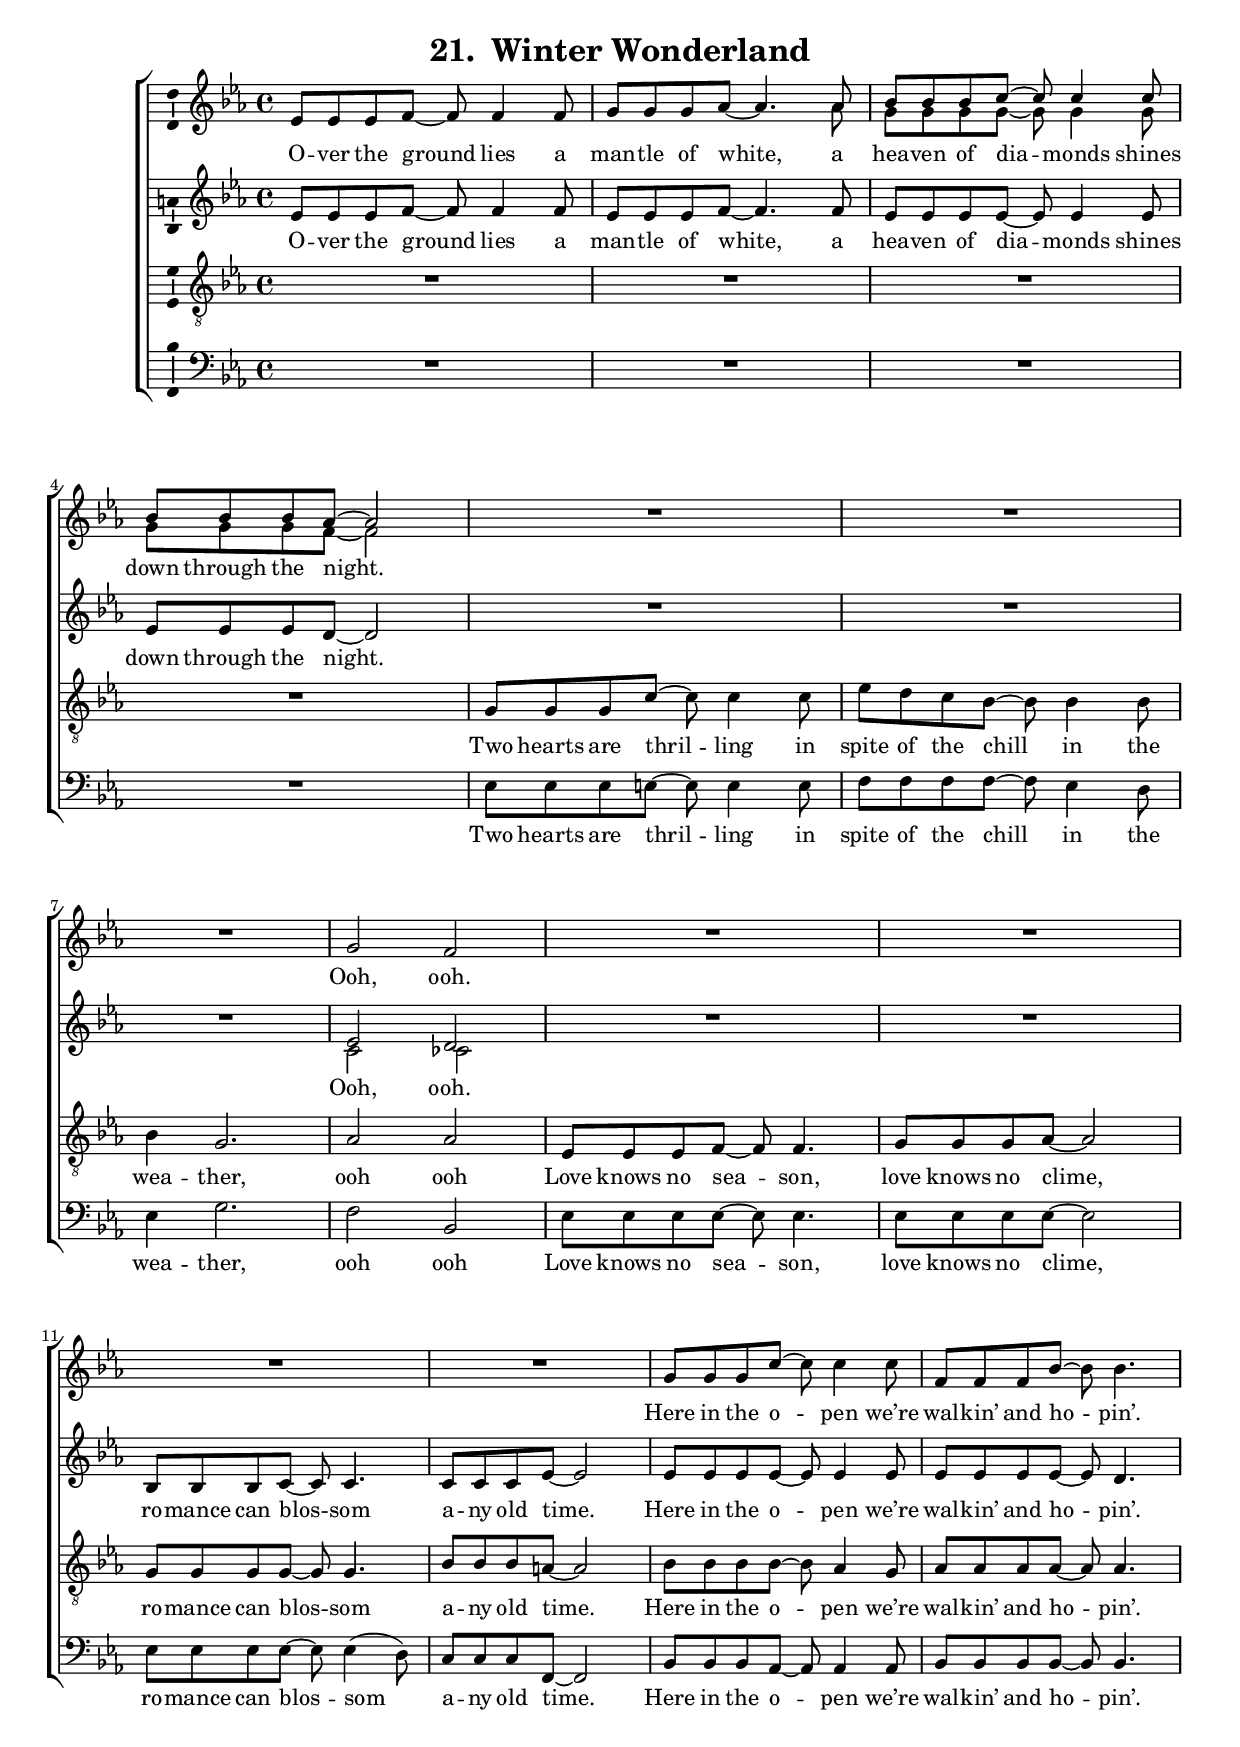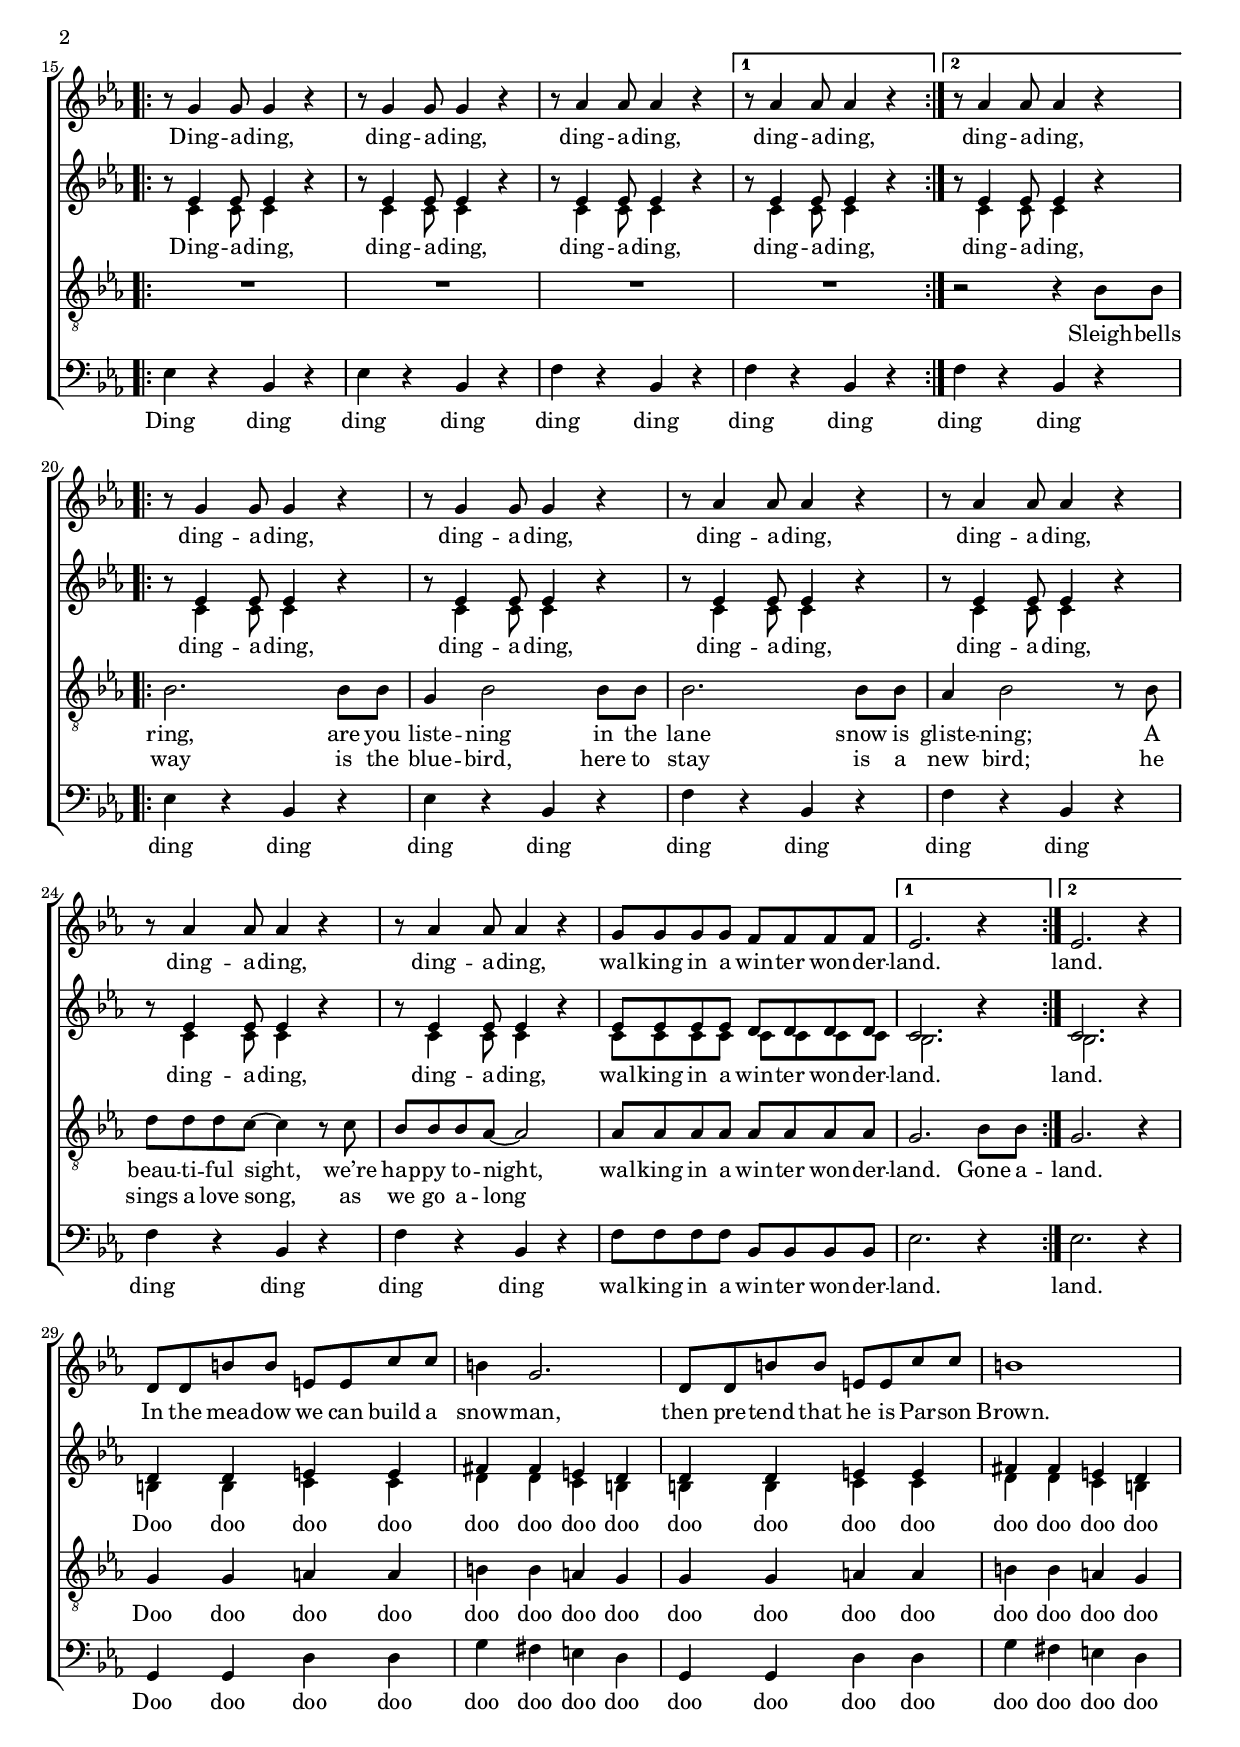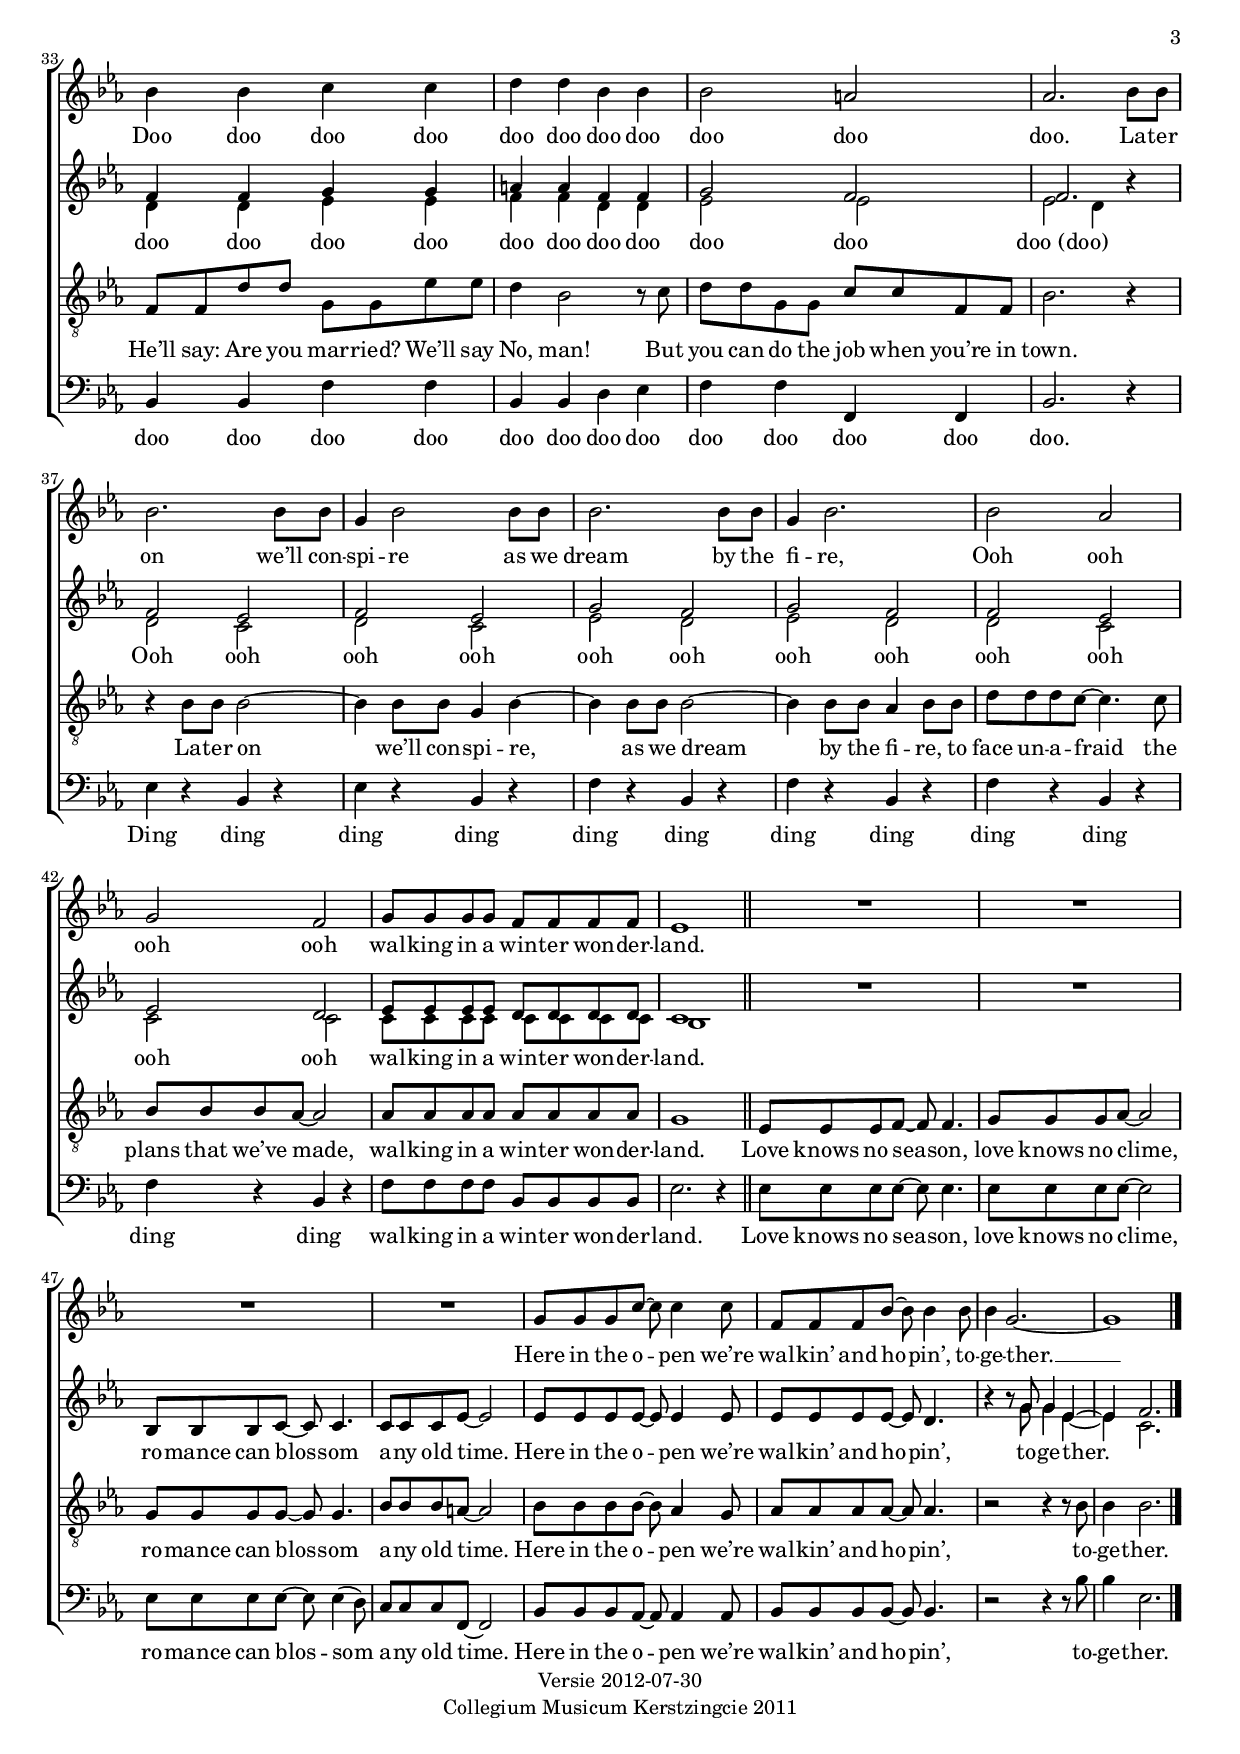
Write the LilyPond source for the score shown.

% vim: set fileformat=dos:
\version "2.12.3"

% FIXME one with global-staff-size 17; one with v. tight spacing
% FIXME page numbers centered.

% vim: set fileformat=dos:

\version "2.12.3"

%mbreak = \break
mbreak = {}

soprano = \relative c' {
  \time 4/4
  \key es \major

  %O -- ver the ground lies a
  %man -- tle of white, a
  %hea -- ven of dia -- monds shines
  %down through the night.

  es8 es es f ~ f f4 f8 |
  g8 g g as ~ as4.
  <<
    { \voiceOne
      as8 |
      bes8 bes bes c8 ~ c c4 c8 |
      \mbreak
      bes8 bes bes as8 ~ as2 |
    }
    \new Voice
    { \voiceTwo
      as8 |
      g8 g g g8 ~ g g4 g8 |
      g8 g g f8 ~ f2 |
    }
  >> \oneVoice

  R1 R1 R1

  %Ooh, ooh.
  g2 f2

  \mbreak
  R1 R1 R1 R1

  %Here in the o -- pen we’re                 %                  [1]    [2]       
  %wal -- kin’ and ho -- pin’.                % sop: dd1 dd2 dd3 dd4 :| dd4 |: dd1
  %Ding -- a -- ding, (4x)                    % ten: r   r   r   r      rin    the
  \mbreak
  g='8 g8 g8 c8 ~ c8 c4 c8 |
  f,8 f8 f8 bes8 ~ bes8 bes4. |
  \break
  \set Score.repeatCommands = #'(                     start-repeat)
    r8 g4 g8 g4 r4 |
    r8 g4 g8 g4 r4 |
    r8 as4 as8 as4 r4 |
  \set Score.repeatCommands = #'((volta "1"))
    r8 as4 as8 as4 r4 |
  \set Score.repeatCommands = #'((volta #f) (volta "2") end-repeat)
    r8 as4 as8 as4 r4 |
  \set Score.repeatCommands = #'(           (volta #f)  start-repeat)
  \mbreak

  % ding -- a -- ding ...
  % wal -- king in a win -- ter won -- der --
     r8 g4 g8 g4 r4 |
     r8 g4 g8 g4 r4 |
     r8 as4 as8 as4 r4 |
     r8 as4 as8 as4 r4 |
     r8 as4 as8 as4 r4 |
     r8 as4 as8 as4 r4 |
     g8 g g g f8 f f f |
  \set Score.repeatCommands = #'((volta "1"))
    { es2. r4 }
  \set Score.repeatCommands = #'((volta #f) (volta "2") end-repeat)
    { es2. r4 }
  \set Score.repeatCommands = #'(           (volta #f))

  % land.
  % In the mea -- dow we can build a
  % snow -- man,
  % then pre -- tend that he is Par -- son

  d8 d8 b'8 b8 e,8 e8 c'8 c8 |
  b4 g2. |
  d8 d8 b'8 b8 e,8 e8 c'8 c8 |

  %Brown.
  %doo doo doo doo ...
  \mbreak
  b='1 |
  bes4 bes4 c4 c4 |
  d4 d4 bes4 bes4 |
  bes2 a2 |

  %doo. La -- ter
  %on we’ll con --
  %spi -- re as we
  %dream by the
  %fi -- re,
  \mbreak
  as2. bes8 bes8 |
  bes 2. bes8 bes8 |
  g4 bes2 bes8 bes8 |
  bes 2. bes8 bes8 |
  g4 bes2. |

  %Ooh ooh
  %ooh ooh
  %wal -- king in a win -- ter won -- der --
  %land.
  \mbreak
  bes2 as2 |
  g2 f2 |
  g8 g8 g8 g8 f8 f8 f8 f8 |
  es1 |
  \bar "||"

  \mbreak
  R1 R1 R1 R1

  %Here in the o -- pen we’re
  %wal -- kin’ and hopin’. To --
  %ge -- ther __
  \mbreak
  g8 g8 g8 c8 ~ c8 c4 c8 |
  f,8 f8 f8 bes8 ~ bes8 bes4 bes8 |
  bes4 g2. ~ |
  g1 \bar "|."

}


altoDingUpper = {
  \oneVoice r8
  \voiceOne es4 es8 es4
  \oneVoice r4
}
  
altoDingLower = {
  \oneVoice s8
  \voiceTwo c4 c8 c4
  \oneVoice s4
}

altoOneUni = \relative c' {
  \time 4/4
  \key es \major

  %O -- ver the ground lies a
  %man -- tle of white, a
  %hea -- ven of dia -- monds shines
  \oneVoice
  es8 es8 es8 f8 ~ f8 f4 f8 |
  es8 es8 es8 f8 ~ f4. f8 |
  es8 es8 es8 es8 ~ es8 es4 es8 |

  %down through the night.
  %Ooh, ooh.
  es8 es8 es8 d8 ~ d2 |
  R1 R1 R1 |
}

altoOneSkip = \relative c' {
  \repeat unfold 7 { s1 }
}

altoTwoUpper = \relative c' {
  \voiceOne 
  es2 d2
}
altoTwoLower = \relative c' {
  \voiceTwo
  c2 ces2
}
altoThreeUni = \relative c' {
  \oneVoice
  R1 R1 

  %ro -- mance can blos -- som
  %a -- ny old time.
  bes8 bes8 bes8 c8 ~ c8 c4. |
  c8 c8 c8 es8 ~ es2 |

  %Here in the o -- pen we’re
  %wal -- kin’ and ho -- pin’.
  es8 es8 es8 es8 ~ es8 es4 es8 |
  es8 es8 es8 es8 ~ es8 d4. |
}

altoThreeSkip = { \repeat unfold 6 { s1 } }

altoFourUpper = \relative c' {
  \set Score.repeatCommands = #'(                     start-repeat)
    \repeat unfold 3 { \altoDingUpper }
  \set Score.repeatCommands = #'((volta "1"))
    \altoDingUpper
  \set Score.repeatCommands = #'((volta #f) (volta "2") end-repeat)
    \altoDingUpper
  \set Score.repeatCommands = #'(           (volta #f)  start-repeat)
    \repeat unfold 6 { \altoDingUpper }
  \voiceOne
    % Wal -- king in a win -- ter won -- der -- land
    es8 es8 es8 es8 d8 d8 d8 d8 | 
  \set Score.repeatCommands = #'((volta "1"))
    c2. 
  \oneVoice
    r4
  \set Score.repeatCommands = #'((volta #f) (volta "2") end-repeat)
  \voiceOne
    c2. 
  \oneVoice
    r4
  \set Score.repeatCommands = #'(           (volta #f))
  \voiceOne
    d4 d4 e4 e4 |
    fis4 fis4 e4 d4 |
    d4 d4 e4 e4
    fis4 fis4 e4 d4 |
    f4 f4 g4 g4 |
    a4 a4 f4 f4 |
    g2 f2 |
    f2.
  \oneVoice
    r4
  \voiceOne
    f2 es2 |
    f2 es2 |
    g2 f2 |
    g2 f2 |
    f2 es2 |
    es2 d2 |
    es8 es8 es8 es8 d8 d8 d8 d8 |
    c1 |
}

altoFourLower = \relative c' {
  \set Score.repeatCommands = #'(                     start-repeat)
    \repeat unfold 3 { \altoDingLower }
  \set Score.repeatCommands = #'((volta "1"))
    \altoDingLower
  \set Score.repeatCommands = #'((volta #f) (volta "2") end-repeat)
    \altoDingLower
  \set Score.repeatCommands = #'(           (volta #f)  start-repeat)
    \repeat unfold 6 { \altoDingLower }
  \voiceTwo
    % Wal -- king in a win -- ter won -- der -- land
    c8 c8 c8 c8 c8 c8 c8 c8 | 
  \set Score.repeatCommands = #'((volta "1"))
    bes2. 
  \oneVoice
    s4
  \set Score.repeatCommands = #'((volta #f) (volta "2") end-repeat)
  \voiceTwo
    bes2. 
  \oneVoice
    s4
  \set Score.repeatCommands = #'(           (volta #f))
  \voiceTwo
    b4 b4 c4 c4 |
    d4 d4 c4 b4 |
    b4 b4 c4 c4 |
    d4 d4 c4 b4 |
    d4 d4 es4 es4 |
    f4 f4 d4 d4 |
    es2 es2 |
    es2 d4
    s4 |
    d2 c2 |
    d2 c2 |
    es2 d2 |
    es2 d2 |
    d2 c2 |
    c2 c2 |
    c8 c8 c8 c8  c8 c8 c8 c8 |
    bes1 |
}

altoFiveUni = \relative c' {
  \oneVoice
  R1 R1 
  % FIXME dotted notes have two dots. Attempt at minimal reproduction in
  % proj/try-lilypond also has two voices, dotted note in one of them,
  % and \oneVoice in both of them, and does not display this problem; so
  % copy this file over, chop it down to size, and see where the problem
  % is.
  bes8 bes8 bes8 c8 ~ c8 c4. |
  c8 c8 c8 es8 ~ es2 |
  es8 es8 es8 es8 ~ es8 es4 es8 |
  es8 es8 es8 es8 ~ es8 d4. |
  r4 r8 
}

altoFiveSkip = {
  \oneVoice
  s1 s1
  s1
  s1
  s1
  s1
  s4 s8
}

altoSixUpper = \relative c' {
  \voiceOne
  g'8 g4 es4 ~ |
  es4 f2.
}
altoSixLower = \relative c' {
  \voiceTwo
  g'8 g4 es4 ~ |
  es4 c2.
}

altoUpper = { 
  \altoOneUni \altoTwoUpper 
  \altoThreeUni \altoFourUpper
  \altoFiveUni \altoSixUpper
}

altoLower = { 
  \altoOneSkip \altoTwoLower 
  \altoThreeSkip \altoFourLower
  \altoFiveSkip \altoSixLower
}

altoLowerMidi = {
  \altoOneUni \altoTwoLower 
  \altoThreeUni \altoFourLower
  \altoFiveUni \altoSixLower
}

tenor = \relative c {
  \time 4/4
  \key es \major
  R1 R1 R1


  % Two hearts are thril -- ling in
  % spite of the chill in the wea -- ther,
  % ooh ooh
  R1 |
  g'8 g8 g8 c8 ~ c8 c4 c8 |
  es8 d8 c8 bes8 ~ bes8 bes4 bes8 |
  bes4 g2. | 
  as2 as2

  % Love knows no sea -- son, 
  % love knows no clime,
  % ro -- mance can blos -- som
  % a -- ny old time.
  es8 es8 es8 f8 ~ f8 f4. |
  g8 g8 g8 as8 ~ as2 |
  g8 g8 g8 g8 ~ g8 g4. |
  bes8 bes8 bes8 a8 ~ a2 |

  % Here in the o -- pen we’re
  % wal -- kin’ and ho -- pin’.
  bes8 bes8 bes8 bes8 ~ bes8 as4 g8 |
  as8 as8 as8 as8 ~ as8 as4.
  \set Score.repeatCommands = #'(                     start-repeat)
    R1 R1 R1
  \set Score.repeatCommands = #'((volta "1"))
    R1
  \set Score.repeatCommands = #'((volta #f) (volta "2") end-repeat)
  % Sleigh -- bells
    r2 r4 bes=8 bes8
  \set Score.repeatCommands = #'(           (volta #f)  start-repeat)

  % ring, are you 
  % liste -- ning in the 
  % lane snow is 
  % gliste -- ning; A
  bes2. bes8 bes8 |
  g4 bes2 bes8 bes8 |
  bes2. bes8 bes8 |
  as4 bes2 r8 bes8 |

  % beau -- ti -- ful sight, we’re
  % hap -- py to -- night,
  % wal -- king in a win -- ter won -- der -- 
  % land. Gone a --
  d8 d8 d8 c8 ~ c4 r8 c8 |
  bes8 bes8 bes8 as8 ~ as2 |
  as8 as8 as8 as8   as8 as8 as8 as8 |
  \set Score.repeatCommands = #'((volta "1"))
    g2. bes8 bes8 |
  \set Score.repeatCommands = #'((volta #f) (volta "2") end-repeat)
    g2. r4 |
  \set Score.repeatCommands = #'(           (volta #f))
  % land. % repeat

  % Doo doo doo doo
  % doo doo doo doo
  % doo doo doo doo
  g4 g4 a4 a4 |
  b4 b4 a4 g4 |
  g4 g4 a4 a4 |
    
  % doo doo doo doo
  % He’ll say: Are you mar -- ried? We'll say
  % No, man! But 
  % you can do the job when you’re in 
  b4 b4 a4 g4 |
  f8 f8 d'8 d8  g,8 g8 es'8 es8 |
  d4 bes2 r8 c8 |
  d8 d8 g,8 g8   c8 c8 f,8 f8 |

  % town.
  % La -- ter on
  % we’ll con -- spi -- re,
  % as we dream
  % by the fi -- re, to
  bes2. r4 |
  r4 bes8 bes8 bes2 ~ |
  bes4 bes8 bes8 g4 bes4 ~ |
  bes4 bes8 bes8 bes2 ~ |
  bes4 bes8 bes8 as4 bes8 bes8 |

  % face un -- a -- fraid
  % the plans that we’ve made,
  % wal -- king in a win -- ter won -- der --
  % land.
  d8 d8 d8 c8 ~ c4. c8 |
  bes8 bes8 bes8 as8 ~ as2 |
  as8 as8 as8 as8  as8 as8 as8 as8
  g1

  % Love knows no sea -- son,
  % love knows no clime,
  % ro -- mance can blos -- som
  % a -- ny old time.
  es8 es8 es8 f8 ~ f8 f4. |
  g8 g8 g8 as8 ~ as2 |
  g8 g8 g8 g8 ~ g8  g4. |
  bes8 bes8 bes8 a8 ~ a2 |

  % Here in the o -- pen we’re
  % wal -- kin’ and ho -- pin’. 
  % To --
  % ge -- ther __ 
  bes8 bes8 bes8 bes8 ~ bes8 as4 g8 |
  as8 as8 as8 as8 ~ as8 as4. |
  r2 r4 r8 bes8 |
  bes4 bes2. |
}

bass = \relative c {
  \key es \major
  R1 R1 R1
  R1
  es8 es8 es8 e8 ~ e8 e4 e8 | 
  f8 f8 f8 f8 ~ f8 es4 d8 |
  es4 g2. |
  f2 bes,2

  es8 es8 es8 es8 ~ es8 es4. |
  es8 es8 es8 es8 ~ es2 |
  es8 es8 es8 es8 ~ es8 es4( d8) |
  c8 c8 c8 f,8 ~ f2 |

  bes8 bes8 bes8 as8 ~ as8 as4 as8 |
  bes8 bes8 bes8 bes8 ~ bes8 bes4.|
  \set Score.repeatCommands = #'(                     start-repeat)
  es4 r4 bes4 r4 |
  es4 r4 bes4 r4 |
  f'4 r4 bes,4 r4 |
  \set Score.repeatCommands = #'((volta "1"))
  f'4 r4 bes,4 r4 |
  \set Score.repeatCommands = #'((volta #f) (volta "2") end-repeat)
  f'4 r4 bes,4 r4 |
  \set Score.repeatCommands = #'(           (volta #f)  start-repeat)

  es4 r4 bes4 r4 |
  es4 r4 bes4 r4 |
  f'4 r4 bes,4 r4 |
  f'4 r4 bes,4 r4 |

  f'4 r4 bes,4 r4 |
  f'4 r4 bes,4 r4 |
  f'8 f8 f8 f8  bes,8 bes8 bes8 bes8 |
  \set Score.repeatCommands = #'((volta "1"))
    es2. r4
  \set Score.repeatCommands = #'((volta #f) (volta "2") end-repeat)
    es2. r4
  \set Score.repeatCommands = #'(           (volta #f))

  g,4 g4 d'4 d4
  g4 fis4 e4 d4 |
  g,4 g4 d'4 d4 |

  g4 fis4 e4 d4 |
  bes4 bes4 f'4 f4 |
  bes,4 bes4 d4 es4 |
  f4 f4 f,4 f4 |

  bes2. r4 |
  es4 r4 bes4 r4 |
  es4 r4 bes4 r4 |
  f'4 r4 bes,4 r4 |
  f'4 r4 bes,4 r4 |

  f'4 r4 bes,4 r4 |
  f'4 r4 bes,4 r4 |
  f'8 f8 f8 f8  bes,8 bes8 bes8 bes8 |
  es2. r4 |

  es8 es8 es8 es8 ~ es8 es4. |
  es8 es8 es8 es8 ~ es2 |
  es8 es8 es8 es8 ~ es8 es4( d8) |
  c8 c8 c8 f,8 ~ f2 |

  bes8 bes8 bes8 as8 ~ as8 as4 as8 |
  bes8 bes8 bes8 bes8 ~ bes8 bes4. |
  r2 r4 r8 bes'8 |
  bes4 es,2. |
}

verseOneSoprano = \lyricmode {
  O -- ver the ground lies a
  man -- tle of white, a
  hea -- ven of dia -- monds shines

  down through the night.
  Ooh, ooh.

  Here in the o -- pen we’re
  wal -- kin’ and ho -- pin’.
  Ding -- a -- ding,
  ding -- a -- ding,
  ding -- a -- ding,
  ding -- a -- ding,
  ding -- a -- ding, % for the repeat

  ding -- a -- ding,
  ding -- a -- ding,
  ding -- a -- ding,
  ding -- a -- ding,

  ding -- a -- ding,
  ding -- a -- ding,

  wal -- king in a win -- ter won -- der --
  land.
  land. % for the repeat

  In the mea -- dow we can build a
  snow -- man,
  then pre -- tend that he is Par -- son

  Brown.
  Doo doo doo doo
  doo doo doo doo
  doo doo

  doo. La -- ter
  on we’ll con --
  spi -- re as we
  dream by the
  fi -- re,

  Ooh ooh
  ooh ooh
  wal -- king in a win -- ter won -- der --
  land.

  Here in the o -- pen we’re
  wal -- kin’ and ho -- pin’, to --
  ge -- ther. __
}

verseOneAlto = \lyricmode {
  O -- ver the ground lies a
  man -- tle of white, a
  hea -- ven of dia -- monds shines

  down through the night.
  Ooh, ooh.

  ro -- mance can blos -- som
  a -- ny old time.

  Here in the o -- pen we’re
  wal -- kin’ and ho -- pin’.
  Ding -- a -- ding,
  ding -- a -- ding,
  ding -- a -- ding,
  ding -- a -- ding,

  ding -- a -- ding, % repeat

  ding -- a -- ding,
  ding -- a -- ding,
  ding -- a -- ding,
  ding -- a -- ding,

  ding -- a -- ding,
  ding -- a -- ding,

  wal -- king in a win -- ter won -- der --
  land.

  land. % repeat

  Doo doo doo doo
  doo doo doo doo
  doo doo doo doo
  doo doo doo doo
  doo doo doo doo
  doo doo doo doo
  doo doo

  "doo (doo)" 
  Ooh ooh
  ooh ooh
  ooh ooh
  ooh ooh

  ooh ooh
  ooh ooh
  wal -- king in a win -- ter won -- der --
  land.

  ro -- mance can blos -- som
  a -- ny old time.

  Here in the o -- pen we’re
  wal -- kin’ and ho -- pin’, to --
  ge -- ther. __
}

verseOneTenor = \lyricmode {
  Two hearts are thril -- ling in
  spite of the chill in the wea -- ther,

  ooh ooh

  Love knows no sea -- son, 
  love knows no clime,
  ro -- mance can blos -- som
  a -- ny old time.

  Here in the o -- pen we’re
  wal -- kin’ and ho -- pin’.
  Sleigh -- bells

  ring, are you 
  liste -- ning in the 
  lane snow is 
  gliste -- ning; A

  beau -- ti -- ful sight, we’re
  hap -- py to -- night,
  wal -- king in a win -- ter won -- der -- 
  land. Gone a --

  land. % repeat

  Doo doo doo doo
  doo doo doo doo
  doo doo doo doo

  doo doo doo doo
  He’ll say: Are you mar -- ried? We’ll say
  No, man! But 
  you can do the job when you’re in 

  town.
  La -- ter on
  we’ll con -- spi -- re,
  as we dream
  by the fi -- re, to

  face un -- a -- fraid
  the plans that we’ve made,
  wal -- king in a win -- ter won -- der --
  land.

  Love knows no sea -- son,
  love knows no clime,
  ro -- mance can blos -- som
  a -- ny old time.

  Here in the o -- pen we’re
  wal -- kin’ and ho -- pin’, to --
  ge -- ther. __ 
}

verseTwoTenor = {
  \repeat unfold 47 { \skip4 }
  \lyricmode {
    way is the 
    blue -- bird, here to 
    stay is a 
    new bird; he
    sings a love song, as
    we go a -- long
  }
}

verseOneBass = \lyricmode {
  Two hearts are thril -- ling in
  spite of the chill in the wea -- ther,

  ooh ooh

  Love knows no sea -- son, 
  love knows no clime,
  ro -- mance can blos -- som
  a -- ny old time.

  Here in the o -- pen we’re
  wal -- kin’ and ho -- pin’.

  Ding ding
  ding ding
  ding ding
  ding ding
  ding ding

  ding ding
  ding ding
  ding ding
  ding ding

  ding ding
  ding ding
  wal -- king in a win -- ter won -- der -- 
  land.

  land. % repeat

  Doo doo doo doo
  doo doo doo doo
  doo doo doo doo

  doo doo doo doo
  doo doo doo doo
  doo doo doo doo
  doo doo doo doo

  doo.

  Ding ding
  ding ding
  ding ding
  ding ding

  ding ding
  ding ding
  wal -- king in a win -- ter won -- der -- 
  land.

  Love knows no sea -- son,
  love knows no clime,
  ro -- mance can blos -- som
  a -- ny old time.

  Here in the o -- pen we’re
  wal -- kin’ and ho -- pin’, to --
  ge -- ther. __ 
}


nummer = "21. " % FIXME

\header {
  title = \markup {\nummer "Winter Wonderland"}
  arranger = "" % FIXME
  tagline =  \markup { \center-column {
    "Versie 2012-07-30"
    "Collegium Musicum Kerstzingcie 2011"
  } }
}

% This useful function kills extenders that are too short to be useful
% Combine this with \override LyricExtender #'minimum-length = #0 for
% beautiful results: an extender if there is space, no extender if there
% is not.
#(define (conditional-kill-lyric-extender-callback . args)
   (lambda (grob)
    (let* ((minimum-length
            (if (null? args)
             (ly:grob-property grob 'minimum-length 0)
             (car args)))
           (X-extent (ly:stencil-extent (ly:grob-property grob 'stencil empty-stencil) X))
           (length (- (cdr X-extent) (car X-extent))))
     (if (> minimum-length length)
      (ly:grob-suicide! grob)))))

% Make everything a bit smaller. 
% The normal size of the music font is 20, but that gets things *really*
% jammed together.
#(set-global-staff-size 17.5)

\score {
  \new ChoirStaff <<
    \new Staff = "sSoprano" << 
      \clef "treble"
      \new Voice = "vSoprano" { \soprano }
    >>
    \new Lyrics \lyricsto "vSoprano" \verseOneSoprano

    \new Staff = "sAlto" << 
      \clef "treble"
      \new Voice = "vAltoUpper" { \altoUpper }
      \new Voice = "vAltoLower" { \altoLower }
    >>
    \new Lyrics \lyricsto "vAltoUpper" \verseOneAlto

    \new Staff = "sTenor" << 
      \clef "treble_8"
      \new Voice = "vTenor" { \tenor }
    >>
    \new Lyrics \lyricsto "vTenor" \verseOneTenor
    \new Lyrics \lyricsto "vTenor" \verseTwoTenor

    \new Staff = "sBass" << 
      \clef "bass"
      \new Voice = "vBass" { \bass }
    >>
    \new Lyrics \lyricsto "vBass" \verseOneBass
  >>
  \layout { 
    % We can haz ambitus to display pitch range?
    \context { \Staff 
      \consists "Ambitus_engraver"
    }
    % Beautiful extender lines
    \context { \Lyrics
      \override LyricExtender #'minimum-length = #0
      \override LyricExtender #'after-line-breaking = %
         #(conditional-kill-lyric-extender-callback 1)
    }
    % space-saving tweaks
    \context { \Staff
      \override VerticalAxisGroup #'minimum-Y-extent = #'(-1 . 1)
    }
    %\context { \Lyrics
      %\override VerticalAxisGroup #'Y-extent = #'(-0.5 . 0.5)
    %}
    %\context { \Lyrics
      %\override VerticalAxisGroup #'minimum-Y-extent = #'(0.5 . 0.5)
    %}
    \context { \Lyrics
      \override VerticalAxisGroup #'Y-extent = #'(-0.1 . 0.1)
    }
    \context { \Lyrics
      \override VerticalAxisGroup #'minimum-Y-extent = #'(0.0 . 0.0)
    }
  }
}
